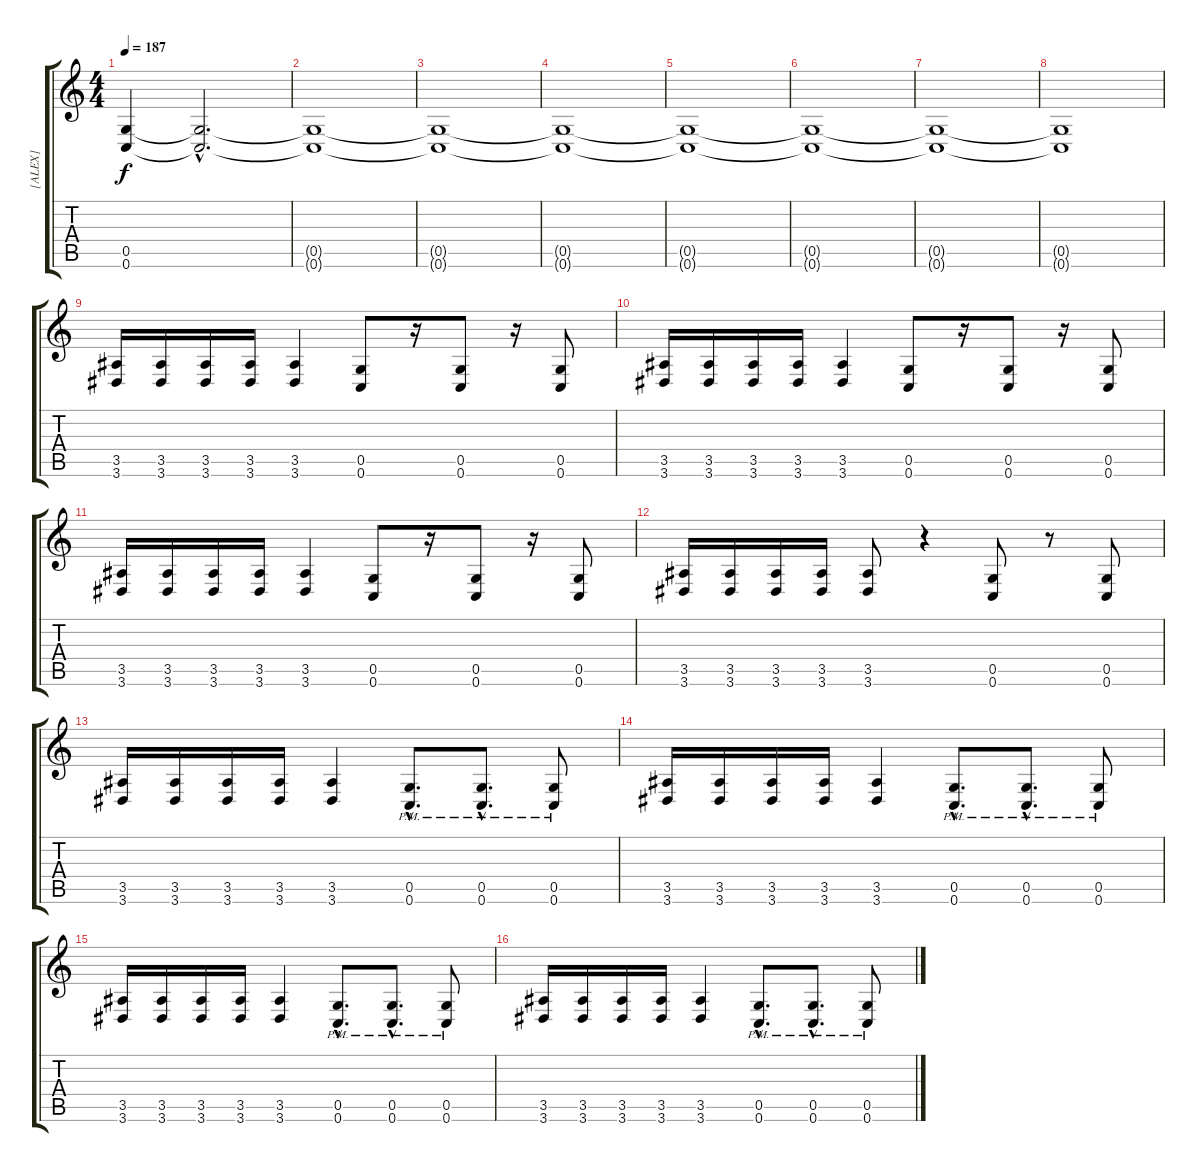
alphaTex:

\track ("[ALEX]" "[ALEX]") {instrument distortionguitar}
\staff {score tabs}
\tuning (D4 A3 F3 C3 G2 C2) {hide}
\ts (4 4)
\tempo 187
\clef g2
\ks c
(0.5 0.6).4{dy f volume 0 instrument seashore} (0.5{hac t} 0.6{hac t}).2{d volume 16} |
(0.5{t} 0.6{t}).1 |
(0.5{t} 0.6{t}).1 |
(0.5{t} 0.6{t}).1 |
(0.5{t} 0.6{t}).1 |
(0.5{t} 0.6{t}).1 |
(0.5{t} 0.6{t}).1 |
(0.5{t} 0.6{t}).1 |
(3.5 3.6).16{instrument distortionguitar} (3.5 3.6).16 (3.5 3.6).16 (3.5 3.6).16 (3.5 3.6).4 (0.5 0.6).8 r.16 (0.5 0.6).8 r.16 (0.5 0.6).8 |
(3.5 3.6).16 (3.5 3.6).16 (3.5 3.6).16 (3.5 3.6).16 (3.5 3.6).4 (0.5 0.6).8 r.16 (0.5 0.6).8 r.16 (0.5 0.6).8 |
(3.5 3.6).16 (3.5 3.6).16 (3.5 3.6).16 (3.5 3.6).16 (3.5 3.6).4 (0.5 0.6).8 r.16 (0.5 0.6).8 r.16 (0.5 0.6).8 |
(3.5 3.6).16 (3.5 3.6).16 (3.5 3.6).16 (3.5 3.6).16 (3.5 3.6).8 r.4 (0.5 0.6).8 r.8 (0.5 0.6).8 |
(3.5 3.6).16 (3.5 3.6).16 (3.5 3.6).16 (3.5 3.6).16 (3.5 3.6).4 (0.5{hac pm} 0.6{hac}).8{d} (0.5{hac pm} 0.6{hac}).8{d} (0.5{pm} 0.6).8 |
(3.5 3.6).16 (3.5 3.6).16 (3.5 3.6).16 (3.5 3.6).16 (3.5 3.6).4 (0.5{hac pm} 0.6{hac}).8{d} (0.5{hac pm} 0.6{hac}).8{d} (0.5{pm} 0.6).8 |
(3.5 3.6).16 (3.5 3.6).16 (3.5 3.6).16 (3.5 3.6).16 (3.5 3.6).4 (0.5{hac pm} 0.6{hac}).8{d} (0.5{hac pm} 0.6{hac}).8{d} (0.5{pm} 0.6).8 |
(3.5 3.6).16 (3.5 3.6).16 (3.5 3.6).16 (3.5 3.6).16 (3.5 3.6).4 (0.5{hac pm} 0.6{hac}).8{d} (0.5{hac pm} 0.6{hac}).8{d} (0.5{pm} 0.6).8
